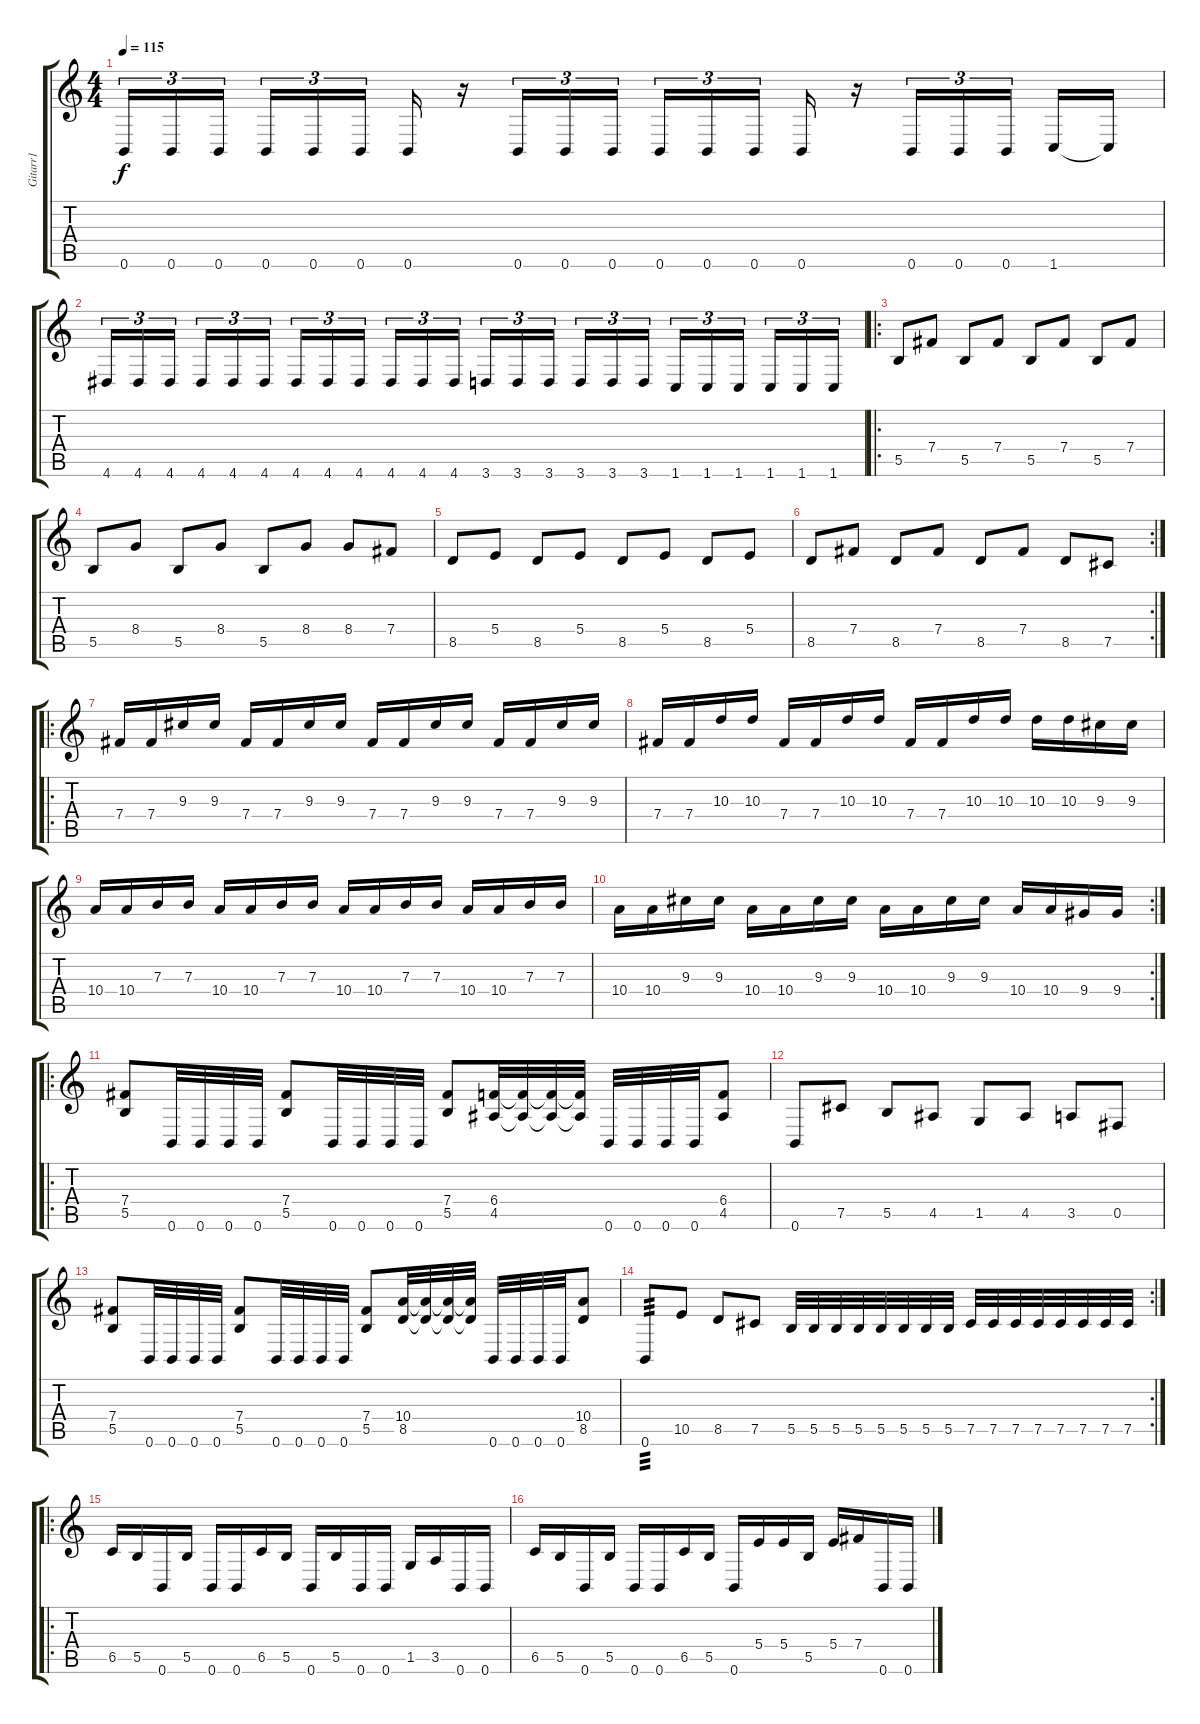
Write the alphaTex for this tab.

\track ("Gitarr1" "Gitarr1") {instrument overdrivenguitar}
\staff {score tabs}
\tuning (Db4 Ab3 E3 B2 Gb2 B1) {hide}
\ts (4 4)
\tempo 115
\clef g2
\ks c
0.6.16{tu (3 2) dy f} 0.6.16{tu (3 2)} 0.6.16{tu (3 2) beam splitsecondary} 0.6.16{tu (3 2)} 0.6.16{tu (3 2)} 0.6.16{tu (3 2)} 0.6.16 r.16 0.6.16{tu (3 2)} 0.6.16{tu (3 2)} 0.6.16{tu (3 2)} 0.6.16{tu (3 2)} 0.6.16{tu (3 2)} 0.6.16{tu (3 2) beam splitsecondary} 0.6.16 r.16 0.6.16{tu (3 2)} 0.6.16{tu (3 2)} 0.6.16{tu (3 2) beam splitsecondary} 1.6.16 1.6{t}.16 |
4.6.16{tu (3 2)} 4.6.16{tu (3 2)} 4.6.16{tu (3 2) beam splitsecondary} 4.6.16{tu (3 2)} 4.6.16{tu (3 2)} 4.6.16{tu (3 2)} 4.6.16{tu (3 2)} 4.6.16{tu (3 2)} 4.6.16{tu (3 2) beam splitsecondary} 4.6.16{tu (3 2)} 4.6.16{tu (3 2)} 4.6.16{tu (3 2)} 3.6.16{tu (3 2)} 3.6.16{tu (3 2)} 3.6.16{tu (3 2) beam splitsecondary} 3.6.16{tu (3 2)} 3.6.16{tu (3 2)} 3.6.16{tu (3 2)} 1.6.16{tu (3 2)} 1.6.16{tu (3 2)} 1.6.16{tu (3 2) beam splitsecondary} 1.6.16{tu (3 2)} 1.6.16{tu (3 2)} 1.6.16{tu (3 2)} |
\ro
5.5.8 7.4.8 5.5.8 7.4.8 5.5.8 7.4.8 5.5.8 7.4.8 |
5.5.8 8.4.8 5.5.8 8.4.8 5.5.8 8.4.8 8.4.8 7.4.8 |
8.5.8 5.4.8 8.5.8 5.4.8 8.5.8 5.4.8 8.5.8 5.4.8 |
\rc 2
8.5.8 7.4.8 8.5.8 7.4.8 8.5.8 7.4.8 8.5.8 7.5.8 |
\ro
7.4.16 7.4.16 9.3.16 9.3.16 7.4.16 7.4.16 9.3.16 9.3.16 7.4.16 7.4.16 9.3.16 9.3.16 7.4.16 7.4.16 9.3.16 9.3.16 |
7.4.16 7.4.16 10.3.16 10.3.16 7.4.16 7.4.16 10.3.16 10.3.16 7.4.16 7.4.16 10.3.16 10.3.16 10.3.16 10.3.16 9.3.16 9.3.16 |
10.4.16 10.4.16 7.3.16 7.3.16 10.4.16 10.4.16 7.3.16 7.3.16 10.4.16 10.4.16 7.3.16 7.3.16 10.4.16 10.4.16 7.3.16 7.3.16 |
\rc 2
10.4.16 10.4.16 9.3.16 9.3.16 10.4.16 10.4.16 9.3.16 9.3.16 10.4.16 10.4.16 9.3.16 9.3.16 10.4.16 10.4.16 9.4.16 9.4.16 |
\ro
(7.4 5.5).8 0.6.32 0.6.32 0.6.32 0.6.32 (7.4 5.5).8 0.6.32 0.6.32 0.6.32 0.6.32 (7.4 5.5).8 (6.4 4.5).32 (6.4{t} 4.5{t}).32 (6.4{t} 4.5{t}).32 (6.4{t} 4.5{t}).32 0.6.32 0.6.32 0.6.32 0.6.32 (6.4 4.5).8 |
0.6.8 7.5.8 5.5.8 4.5.8 1.5.8 4.5.8 3.5.8 0.5.8 |
(7.4 5.5).8 0.6.32 0.6.32 0.6.32 0.6.32 (7.4 5.5).8 0.6.32 0.6.32 0.6.32 0.6.32 (7.4 5.5).8 (10.4 8.5).32 (10.4{t} 8.5{t}).32 (10.4{t} 8.5{t}).32 (10.4{t} 8.5{t}).32 0.6.32 0.6.32 0.6.32 0.6.32 (10.4 8.5).8 |
\rc 2
0.6.8{tp 3} 10.5.8 8.5.8 7.5.8 5.5.32 5.5.32 5.5.32 5.5.32 5.5.32 5.5.32 5.5.32 5.5.32 7.5.32 7.5.32 7.5.32 7.5.32 7.5.32 7.5.32 7.5.32 7.5.32 |
\ro
6.5.16 5.5.16 0.6.16 5.5.16 0.6.16 0.6.16 6.5.16 5.5.16 0.6.16 5.5.16 0.6.16 0.6.16 1.5.16 3.5.16 0.6.16 0.6.16 |
6.5.16 5.5.16 0.6.16 5.5.16 0.6.16 0.6.16 6.5.16 5.5.16 0.6.16 5.4.16 5.4.16 5.5.16 5.4.16 7.4.16 0.6.16 0.6.16
